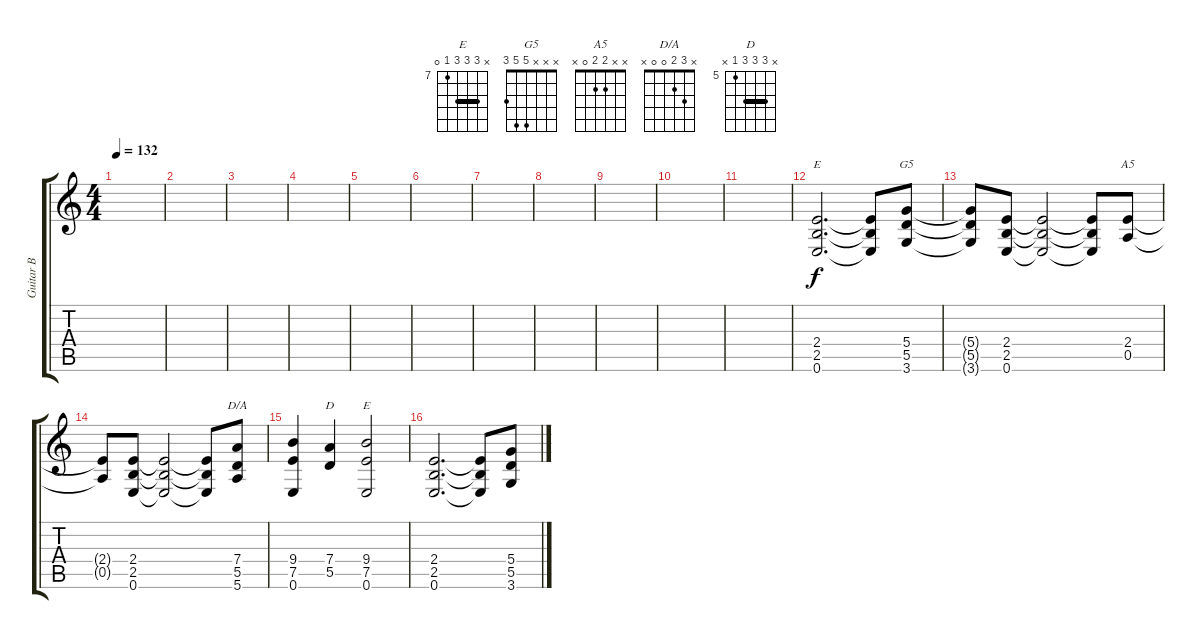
\track ("Guitar B" "Guitar B") {instrument distortionguitar}
\staff {score tabs}
\tuning (E4 B3 G3 D3 A2 E2) {hide}
\chord ("E" x x 1 2 2 0)
\chord ("G5" x x x 5 5 3)
\chord ("A5" x x 2 2 0 x)
\chord ("D/A" x 3 2 0 0 x)
\chord ("D" x 7 7 7 5 x) {firstfret 5 barre 7}
\chord ("E" x 9 9 9 7 0) {firstfret 7 barre 9}
\ts (4 4)
\tempo 132
\clef g2
\ks c
|
|
|
|
|
|
|
|
|
|
|
(2.4 2.5 0.6).2{d ch "E"} (2.4{t} 2.5{t} 0.6{t}).8 (5.4 5.5 3.6).8{ch "G5"} |
(5.4{t} 5.5{t} 3.6{t}).8 (2.4 2.5 0.6).8 (2.4{t} 2.5{t} 0.6{t}).2 (2.4{t} 2.5{t} 0.6{t}).8 (2.4 0.5).8{ch "A5"} |
(2.4{t} 0.5{t}).8 (2.4 2.5 0.6).8 (2.4{t} 2.5{t} 0.6{t}).2 (2.4{t} 2.5{t} 0.6{t}).8 (7.4 5.5 5.6).8{ch "D/A"} |
(9.4 7.5 0.6).4 (7.4 5.5).4{ch "D"} (9.4 7.5 0.6).2{ch "E"} |
(2.4 2.5 0.6).2{d} (2.4{t} 2.5{t} 0.6{t}).8 (5.4 5.5 3.6).8
